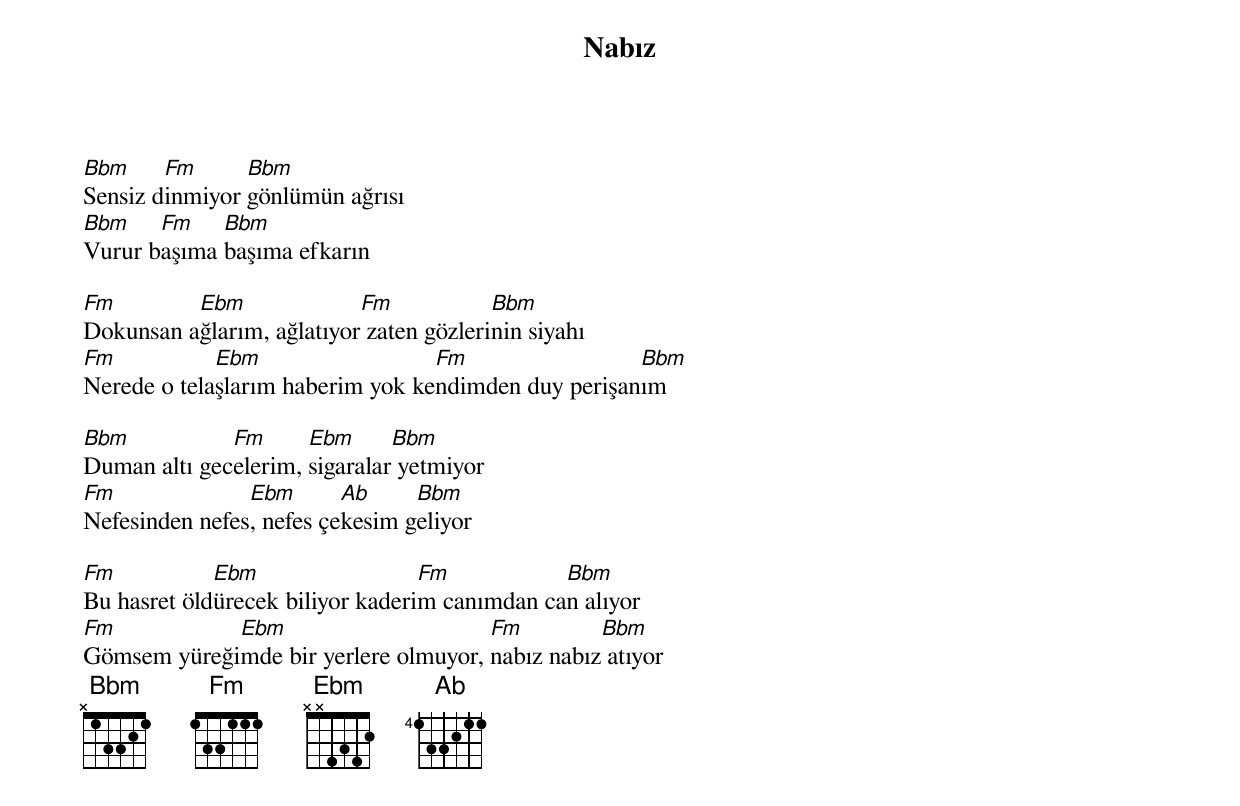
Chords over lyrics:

{title: Nabız}
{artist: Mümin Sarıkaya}

Bbm     Fm      Bbm
Sensiz dinmiyor gönlümün ağrısı
Bbm    Fm    Bbm
Vurur başıma başıma efkarın

Fm        Ebm              Fm            Bbm
Dokunsan ağlarım, ağlatıyor zaten gözlerinin siyahı
Fm           Ebm                  Fm                 Bbm
Nerede o telaşlarım haberim yok kendimden duy perişanım

Bbm           Fm      Ebm      Bbm
Duman altı gecelerim, sigaralar yetmiyor
Fm              Ebm       Ab     Bbm
Nefesinden nefes, nefes çekesim geliyor

Fm           Ebm                  Fm           Bbm
Bu hasret öldürecek biliyor kaderim canımdan can alıyor
Fm           Ebm                      Fm         Bbm
Gömsem yüreğimde bir yerlere olmuyor, nabız nabız atıyor
